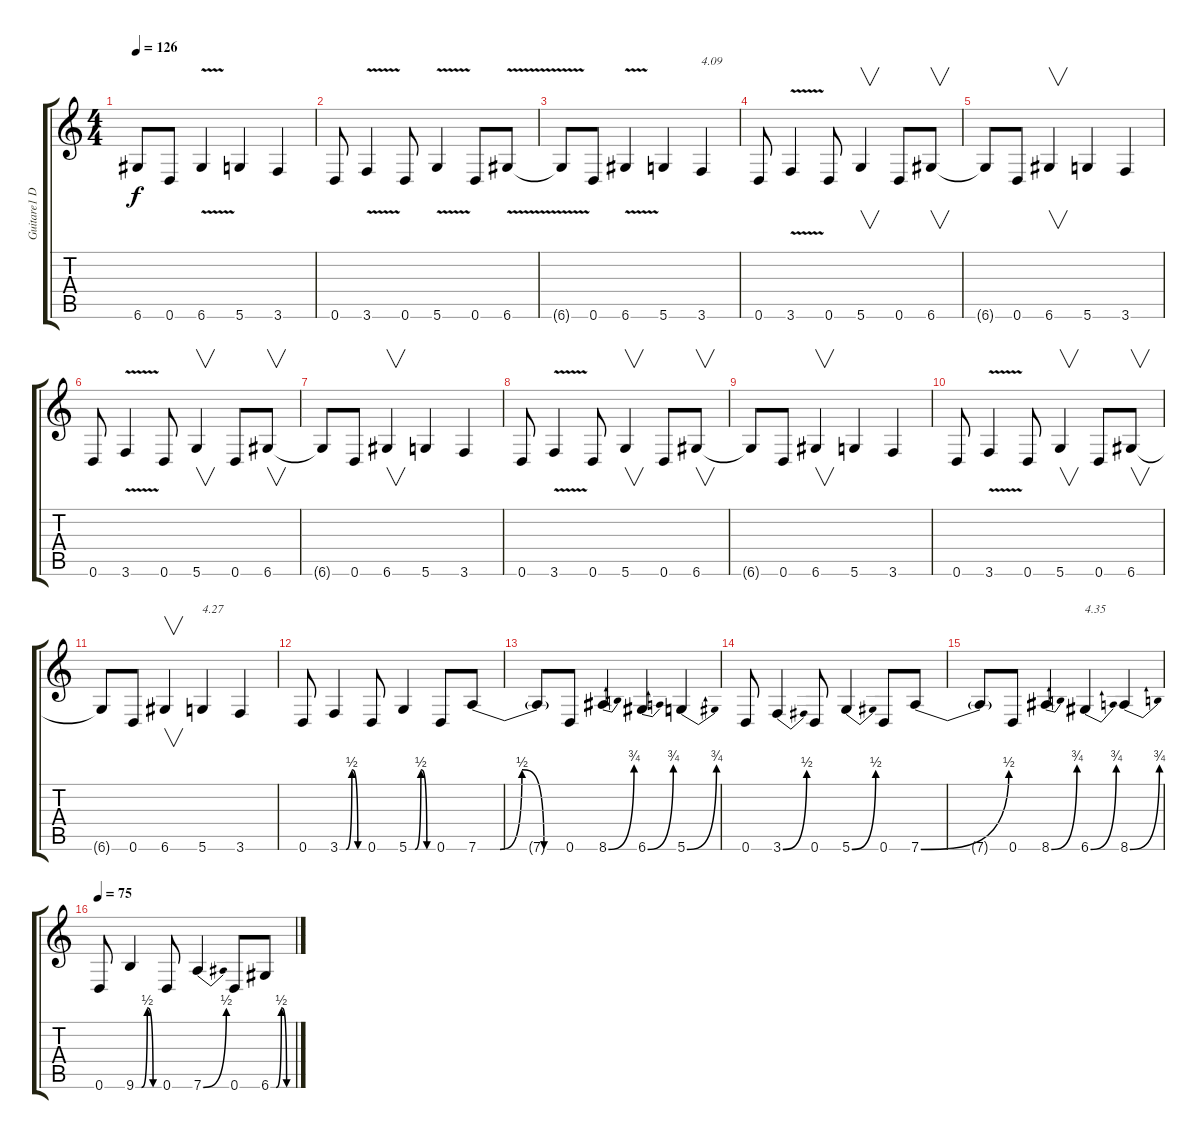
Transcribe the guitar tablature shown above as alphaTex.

\track ("Guitare1 Dr-D" "Guitare1 D") {instrument distortionguitar}
\staff {score tabs}
\tuning (E4 B3 G3 D3 A2 D2) {hide}
\ts (4 4)
\tempo 126
\clef g2
\ks c
6.6{t}.8{dy f} 0.6.8 6.6{v}.4 5.6.4 3.6.4 |
0.6.8 3.6{v}.4 0.6.8 5.6{v}.4 0.6.8 6.6{v}.8 |
6.6{t}.8 0.6.8 6.6{v}.4 5.6.4 3.6.4{txt "4.09"} |
0.6.8 3.6{v}.4 0.6.8 5.6.4{v} 0.6.8 6.6.8{v} |
6.6{t}.8 0.6.8 6.6.4{v} 5.6.4 3.6.4 |
0.6.8 3.6{v}.4 0.6.8 5.6.4{v} 0.6.8 6.6.8{v} |
6.6{t}.8 0.6.8 6.6.4{v} 5.6.4 3.6.4 |
0.6.8 3.6{v}.4 0.6.8 5.6.4{v} 0.6.8 6.6.8{v} |
6.6{t}.8 0.6.8 6.6.4{v} 5.6.4 3.6.4 |
0.6.8 3.6{v}.4 0.6.8 5.6.4{v} 0.6.8 6.6.8{v} |
6.6{t}.8 0.6.8 6.6.4{v} 5.6.4{txt "4.27"} 3.6.4 |
0.6.8 3.6{be (custom 0 0 15 0 30 2 45 0 60 0)}.4 0.6.8 5.6{be (custom 0 0 15 0 30 2 45 0 60 0)}.4 0.6.8 7.6{be (custom 0 0 15 0 30 2 45 0 60 0)}.8 |
7.6{t}.8 0.6.8 8.6{be (bend 0 0 60 3)}.4 6.6{be (bend 0 0 60 3)}.4 5.6{be (bend 0 0 60 3)}.4 |
0.6.8 3.6{be (bend 0 0 60 2)}.4 0.6.8 5.6{be (bend 0 0 60 2)}.4 0.6.8 7.6{be (bend 0 0 60 2)}.8 |
7.6{t}.8 0.6.8 8.6{be (bend 0 0 60 3)}.4 6.6{be (bend 0 0 60 3)}.4{txt "4.35"} 8.6{be (bend 0 0 60 3)}.4 |
\tempo 75
0.6.8 9.6{be (custom 0 0 15 0 30 2 45 0 60 0)}.4 0.6.8 7.6{be (bend 0 0 60 2)}.4 0.6.8 6.6{be (custom 0 0 15 0 30 2 45 0 60 0)}.8
